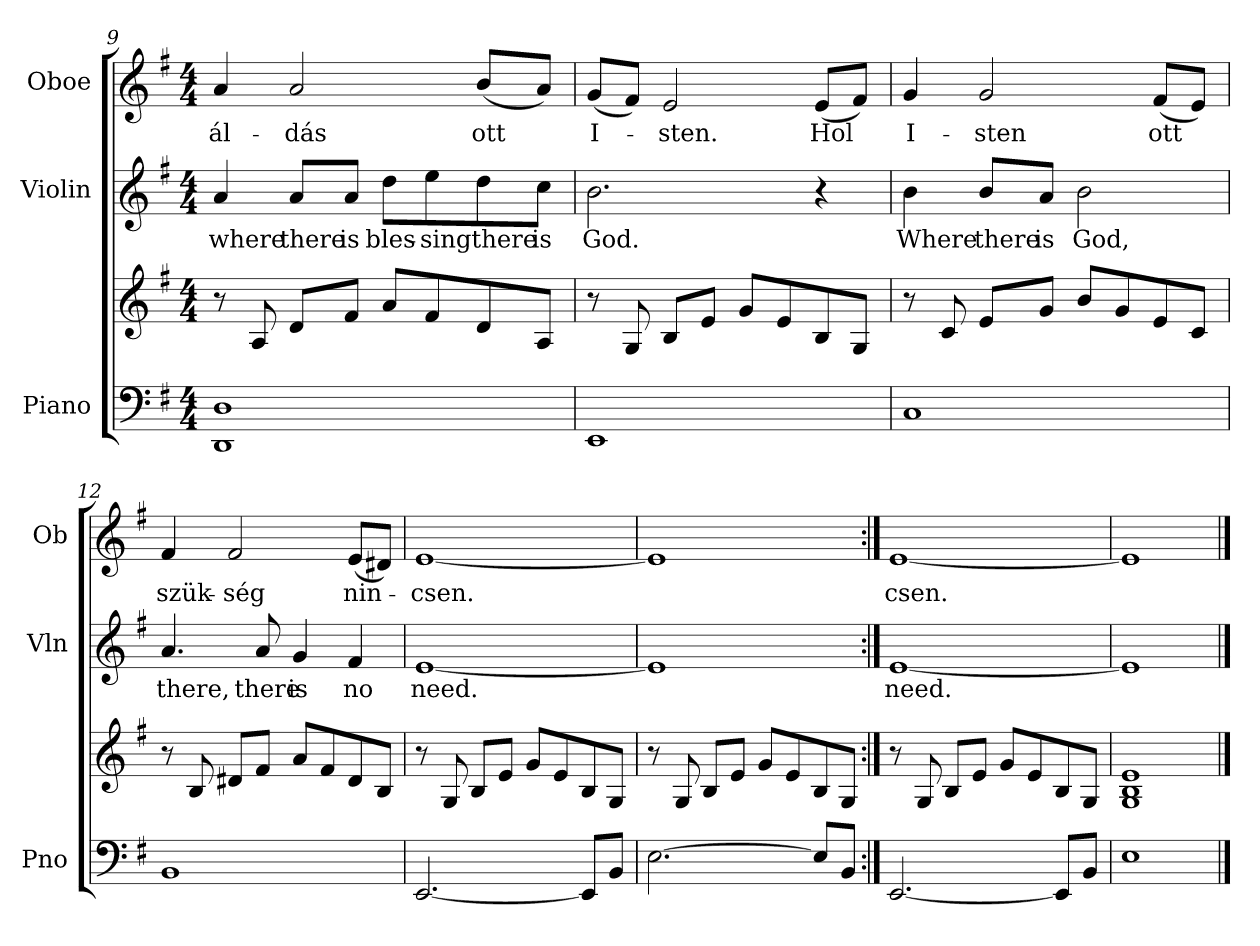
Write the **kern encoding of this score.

**kern	**kern	**kern	**text	**kern	**text
*part3	*part3	*part2	*part2	*part1	*part1
*staff4	*staff3	*staff2	*staff2	*staff1	*staff1
*I"Piano	*	*I"Violin	*	*I"Oboe	*
*I'Pno	*	*I'Vln	*	*I'Ob	*
*clefF4	*clefG2	*clefG2	*	*clefG2	*
*k[f#]	*k[f#]	*k[f#]	*	*k[f#]	*
*G:	*G:	*G:	*	*G:	*
*M4/4	*M4/4	*M4/4	*	*M4/4	*
=9	=9	=9	=9	=9	=9
!	!	!	!LO:LY:b	!	!LO:LY:b
1DD 1D	8r	4a/	where	4a/	ál-
.	8A/	.	.	.	.
!	!	!	!LO:LY:b	!	!LO:LY:b
.	8d/L	8a/L	there	2a/	-dás
!	!	!	!LO:LY:b	!	!
.	8f#/J	8a/J	is	.	.
!	!	!	!LO:LY:b	!	!
.	8a/L	8dd\L	bles-	.	.
!	!	!	!LO:LY:b	!	!
.	8f#/	8ee\	-sing	.	.
!	!	!	!LO:LY:b	!	!LO:LY:b
.	8d/	8dd\	there	(<8b/L	ott
!	!	!	!LO:LY:b	!	!
.	8A/J	8cc\J	is	8a/J)	.
!!LO:LB:g=z
=10	=10	=10	=10	=10	=10
!	!	!	!LO:LY:b	!	!LO:LY:b
1EE	8r	2.b\	God.	(<8g/L	I-
.	8G/	.	.	8f#/J)	.
!	!	!	!	!	!LO:LY:b
.	8B/L	.	.	2e/	-sten.
.	8e/J	.	.	.	.
.	8g/L	.	.	.	.
.	8e/	.	.	.	.
!	!	!	!	!	!LO:LY:b
.	8B/	4r	.	(<8e/L	Hol
.	8G/J	.	.	8f#/J)	.
=11	=11	=11	=11	=11	=11
!	!	!	!LO:LY:b	!	!LO:LY:b
1C	8r	4b\	Where	4g/	I-
.	8c/	.	.	.	.
!	!	!	!LO:LY:b	!	!LO:LY:b
.	8e/L	8b/L	there	2g/	-sten
!	!	!	!LO:LY:b	!	!
.	8g/J	8a/J	is	.	.
!	!	!	!LO:LY:b	!	!
.	8b/L	2b\	God,	.	.
.	8g/	.	.	.	.
!	!	!	!	!	!LO:LY:b
.	8e/	.	.	(<8f#/L	ott
.	8c/J	.	.	8e/J)	.
=12	=12	=12	=12	=12	=12
!	!	!	!LO:LY:b	!	!LO:LY:b
1BB	8r	4.a/	there,	4f#/	szük-
.	8B/	.	.	.	.
!	!	!	!	!	!LO:LY:b
.	8d#X/L	.	.	2f#/	-ség
!	!	!	!LO:LY:b	!	!
.	8f#/J	8a/	there	.	.
!	!	!	!LO:LY:b	!	!
.	8a/L	4g/	is	.	.
.	8f#/	.	.	.	.
!	!	!	!LO:LY:b	!	!LO:LY:b
.	8d#/	4f#/	no	(<8e/L	nin-
.	8B/J	.	.	8d#X/J)	.
!!LO:LB:g=z
=13	=13	=13	=13	=13	=13
!	!	!	!LO:LY:b	!	!LO:LY:b
[<2.EE/	8r	[<1e	need.	[<1e	-csen.
.	8G/	.	.	.	.
.	8B/L	.	.	.	.
.	8e/J	.	.	.	.
.	8g/L	.	.	.	.
.	8e/	.	.	.	.
8EE/L]	8B/	.	.	.	.
8BB/J	8G/J	.	.	.	.
=14	=14	=14	=14	=14	=14
[>2.E\	8r	1e]	.	1e]	.
.	8G/	.	.	.	.
.	8B/L	.	.	.	.
.	8e/J	.	.	.	.
.	8g/L	.	.	.	.
.	8e/	.	.	.	.
8E/L]	8B/	.	.	.	.
8BB/J	8G/J	.	.	.	.
=15:|!	=15:|!	=15:|!	=15:|!	=15:|!	=15:|!
!	!	!	!LO:LY:b	!	!LO:LY:b
[<2.EE/	8r	[<1e	need.	[<1e	csen.
.	8G/	.	.	.	.
.	8B/L	.	.	.	.
.	8e/J	.	.	.	.
.	8g/L	.	.	.	.
.	8e/	.	.	.	.
8EE/L]	8B/	.	.	.	.
8BB/J	8G/J	.	.	.	.
=16	=16	=16	=16	=16	=16
1E	1G 1B 1e	1e]	.	1e]	.
==	==	==	==	==	==
*-	*-	*-	*-	*-	*-
